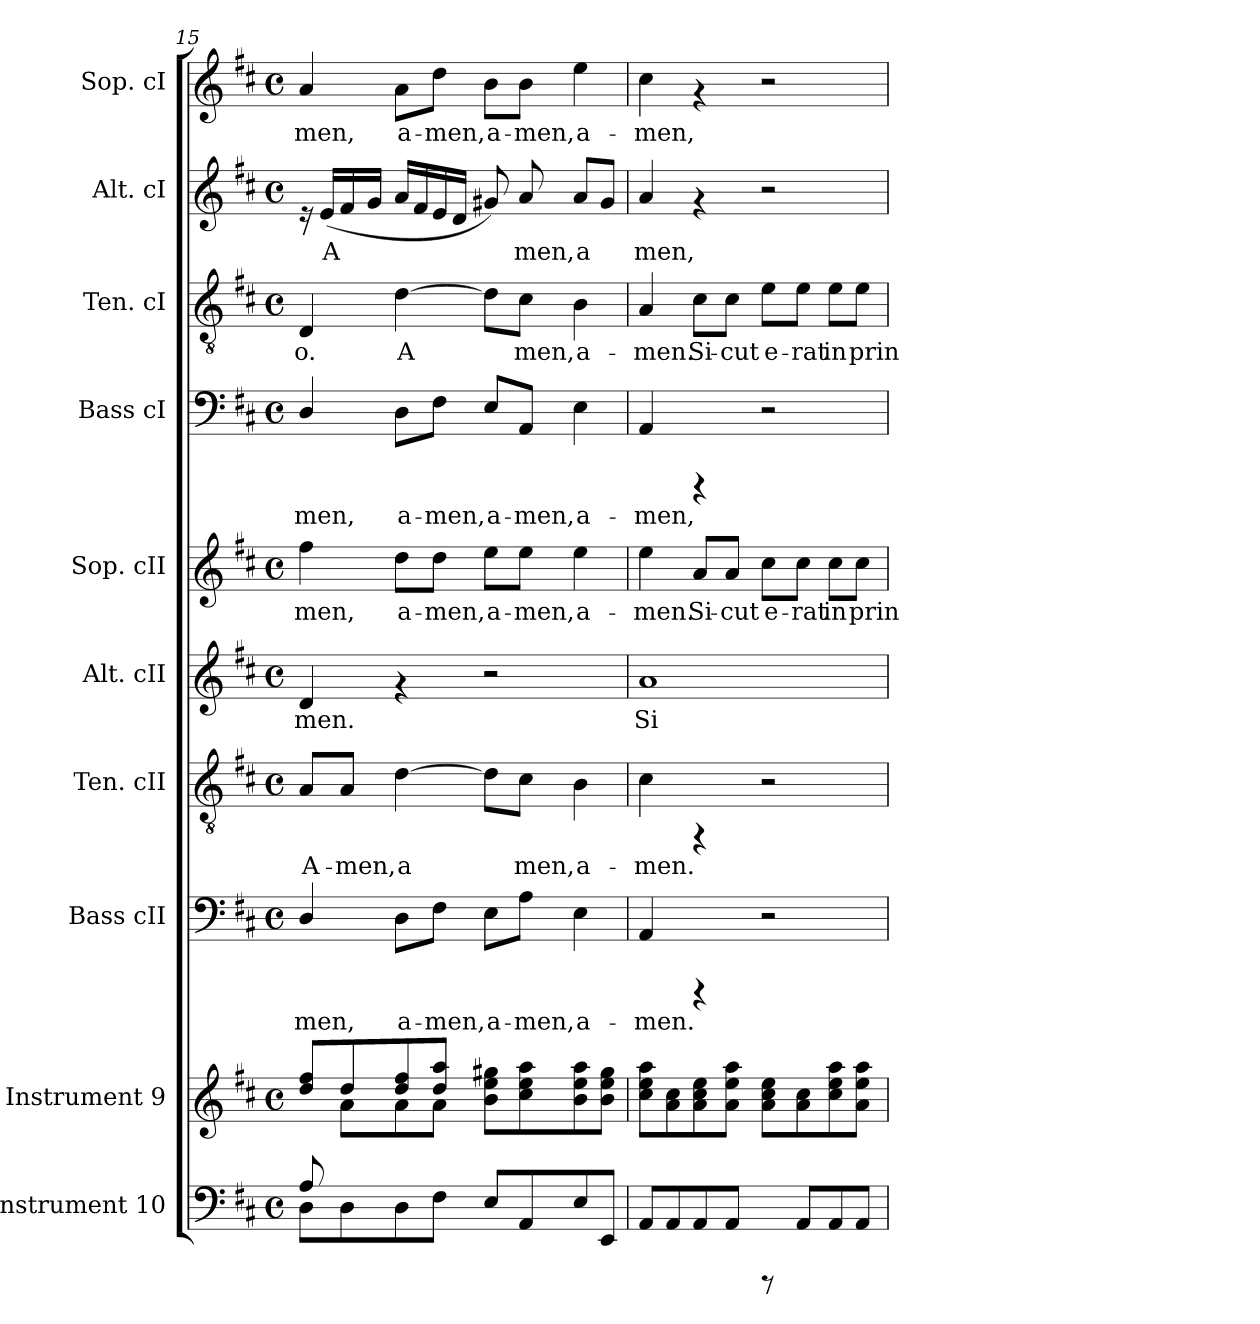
**kern	**kern	**kern	**text	**kern	**text	**kern	**text	**kern	**text	**kern	**text	**kern	**text	**kern	**text	**kern	**text
*part10	*part9	*part8	*part8	*part7	*part7	*part6	*part6	*part5	*part5	*part4	*part4	*part3	*part3	*part2	*part2	*part1	*part1
*staff10	*staff9	*staff8	*staff8	*staff7	*staff7	*staff6	*staff6	*staff5	*staff5	*staff4	*staff4	*staff3	*staff3	*staff2	*staff2	*staff1	*staff1
*I"Instrument 10	*I"Instrument 9	*I"Bass cII	*	*I"Ten. cII	*	*I"Alt. cII	*	*I"Sop. cII	*	*I"Bass cI	*	*I"Ten. cI	*	*I"Alt. cI	*	*I"Sop. cI	*
*	*	*I'Bass cII	*	*I'Ten. cII	*	*I'Alt. cII	*	*I'Sop. cII	*	*I'Bass cI	*	*I'Ten. cI	*	*I'Alt. cI	*	*I'Sop. cI	*
*clefF4	*clefG2	*clefF4	*	*clefGv2	*	*clefG2	*	*clefG2	*	*clefF4	*	*clefGv2	*	*clefG2	*	*clefG2	*
*k[f#c#]	*k[f#c#]	*k[f#c#]	*	*k[f#c#]	*	*k[f#c#]	*	*k[f#c#]	*	*k[f#c#]	*	*k[f#c#]	*	*k[f#c#]	*	*k[f#c#]	*
*D:	*D:	*D:	*	*D:	*	*D:	*	*D:	*	*D:	*	*D:	*	*D:	*	*D:	*
*M4/4	*M4/4	*M4/4	*	*M4/4	*	*M4/4	*	*M4/4	*	*M4/4	*	*M4/4	*	*M4/4	*	*M4/4	*
*met(c)	*met(c)	*met(c)	*	*met(c)	*	*met(c)	*	*met(c)	*	*met(c)	*	*met(c)	*	*met(c)	*	*met(c)	*
=15	=15	=15	=15	=15	=15	=15	=15	=15	=15	=15	=15	=15	=15	=15	=15	=15	=15
*^	*^	*	*	*	*	*	*	*	*	*	*	*	*	*	*	*	*
!	!	!	!	!	!LO:LY:b:rj	!	!LO:LY:b:cj	!	!LO:LY:b:cj	!	!LO:LY:b:cj	!	!LO:LY:b:rj	!	!LO:LY:b:cj	!	!	!	!LO:LY:b:rj
8D\L	8A/	8ff#/ 8dd/L	8ryy	4D/	-men,	8A/L	A-	4d/	-men.	4ff#\	-men,	4D/	-men,	4D/	-o.	16re	.	4a/	-men,
!	!	!	!	!	!	!	!	!	!	!	!	!	!	!	!	!	!LO:LY:b:cj	!	!
.	.	.	.	.	.	.	.	.	.	.	.	.	.	.	.	(<16e/L	A-	.	.
!	!	!	!	!	!	!	!LO:LY:b:cj	!	!	!	!	!	!	!	!	!	!LO:LY:b:cj	!	!
8D\	2..ryy	8dd/	8a\L	.	.	8A/J	-men,	.	.	.	.	.	.	.	.	16f#/	--	.	.
!	!	!	!	!	!	!	!	!	!	!	!	!	!	!	!	!	!LO:LY:b:cj	!	!
.	.	.	.	.	.	.	.	.	.	.	.	.	.	.	.	16g/J	--	.	.
!	!	!	!	!	!LO:LY:b:rj	!	!LO:LY:b:cj	!	!	!	!LO:LY:b:cj	!	!LO:LY:b:rj	!	!LO:LY:b:cj	!	!LO:LY:b:cj	!	!LO:LY:b:rj
8D\	.	8ff#/ 8dd/	8a\	8D\L	a-	[>4d\	a-	4rf	.	8dd\L	a-	8D\L	a-	[>4d\	A-	16a/L	--	8a\L	a-
!	!	!	!	!	!	!	!	!	!	!	!	!	!	!	!	!	!LO:LY:b:cj	!	!
.	.	.	.	.	.	.	.	.	.	.	.	.	.	.	.	16f#/	--	.	.
!	!	!	!	!	!LO:LY:b:rj	!	!	!	!	!	!LO:LY:b:cj	!	!LO:LY:b:rj	!	!	!	!LO:LY:b:cj	!	!LO:LY:b:rj
8F#\J	.	8aa/ 8dd/J	8a\J	8F#\J	-men,	.	.	.	.	8dd\J	-men,	8F#\J	-men,	.	.	16e/	--	8dd\J	-men,
!	!	!	!	!	!	!	!	!	!	!	!	!	!	!	!	!	!LO:LY:b:cj	!	!
.	.	.	.	.	.	.	.	.	.	.	.	.	.	.	.	16d/J	--	.	.
!	!	!	!	!	!LO:LY:b:rj	!	!LO:LY:b:cj	!	!	!	!LO:LY:b:cj	!	!LO:LY:b:rj	!	!LO:LY:b:cj	!	!LO:LY:b:cj	!	!LO:LY:b:rj
8E/L	.	2ryy	8gg#X\ 8ee\ 8b\L	8E\L	a-	8d\L]	--	2r	.	8ee\L	a-	8E/L	a-	8d\L]	--	8g#X/)	--	8b\L	a-
!	!	!	!	!	!LO:LY:b:rj	!	!LO:LY:b:cj	!	!	!	!LO:LY:b:cj	!	!LO:LY:b:rj	!	!LO:LY:b:cj	!	!LO:LY:b:cj	!	!LO:LY:b:rj
8AA/	.	.	8aa\ 8ee\ 8cc#\	8A\J	-men,	8c#\J	-men,	.	.	8ee\J	-men,	8AA/J	-men,	8c#\J	-men,	8a/	-men,	8b\J	-men,
!	!	!	!	!	!LO:LY:b:rj	!	!LO:LY:b:cj	!	!	!	!LO:LY:b:cj	!	!LO:LY:b:rj	!	!LO:LY:b:cj	!	!LO:LY:b:cj	!	!LO:LY:b:rj
8E/	.	.	8aa\ 8ee\ 8b\	4E\	a-	4B\	a-	.	.	4ee\	a-	4E\	a-	4B\	a-	8a/L	a-	4ee\	a-
!	!	!	!	!	!	!	!	!	!	!	!	!	!	!	!	!	!LO:LY:b:cj	!	!
8EE/J	.	.	8gg#\ 8ee\ 8b\J	.	.	.	.	.	.	.	.	.	.	.	.	8g#/J	--	.	.
*v	*v	*	*	*	*	*	*	*	*	*	*	*	*	*	*	*	*	*	*
!!LO:PB:g=z
=16	=16	=16	=16	=16	=16	=16	=16	=16	=16	=16	=16	=16	=16	=16	=16	=16	=16	=16
!	!	!	!	!LO:LY:b:rj	!	!LO:LY:b:cj	!	!LO:LY:b:cj	!	!LO:LY:b:cj	!	!LO:LY:b:rj	!	!LO:LY:b:cj	!	!LO:LY:b:cj	!	!LO:LY:b:rj
*	*v	*v	*	*	*	*	*	*	*	*	*	*	*	*	*	*	*	*
8AA/L	8aa\ 8ee\ 8cc#\L	4AA/	-men.	4c#\	-men.	1a	Si-	4ee\	-men.	4AA/	-men,	4A/	-men.	4a/	-men,	4cc#\	-men,
8AA/	8a\ 8cc#\	.	.	.	.	.	.	.	.	.	.	.	.	.	.	.	.
!	!	!	!	!	!	!	!	!	!LO:LY:b:cj	!	!	!	!LO:LY:b:cj	!	!	!	!
8AA/	8ee\ 8cc#\ 8a\	4rCCC	.	4rFF	.	.	.	8a/L	Si-	4rCCC	.	8c#\L	Si-	4rf	.	4rf	.
!	!	!	!	!	!	!	!	!	!LO:LY:b:cj	!	!	!	!LO:LY:b:cj	!	!	!	!
8AA/J	8aa\ 8ee\ 8a\J	.	.	.	.	.	.	8a/J	-cut	.	.	8c#\J	-cut	.	.	.	.
!	!	!	!	!	!	!	!	!	!LO:LY:b:cj	!	!	!	!LO:LY:b:cj	!	!	!	!
8rCCC	8ee\ 8cc#\ 8a\L	2r	.	2r	.	.	.	8cc#\L	e-	2r	.	8e\L	e-	2r	.	2r	.
!	!	!	!	!	!	!	!	!	!LO:LY:b:cj	!	!	!	!LO:LY:b:cj	!	!	!	!
8AA/L	8cc#\ 8a\	.	.	.	.	.	.	8cc#\J	-rat	.	.	8e\J	-rat	.	.	.	.
!	!	!	!	!	!	!	!	!	!LO:LY:b:cj	!	!	!	!LO:LY:b:cj	!	!	!	!
8AA/	8aa\ 8ee\ 8cc#\	.	.	.	.	.	.	8cc#\L	in	.	.	8e\L	in	.	.	.	.
!	!	!	!	!	!	!	!	!	!LO:LY:b:cj	!	!	!	!LO:LY:b:cj	!	!	!	!
8AA/J	8aa\ 8ee\ 8a\J	.	.	.	.	.	.	8cc#\J	prin-	.	.	8e\J	prin-	.	.	.	.
=	=	=	=	=	=	=	=	=	=	=	=	=	=	=	=	=	=
*-	*-	*-	*-	*-	*-	*-	*-	*-	*-	*-	*-	*-	*-	*-	*-	*-	*-
